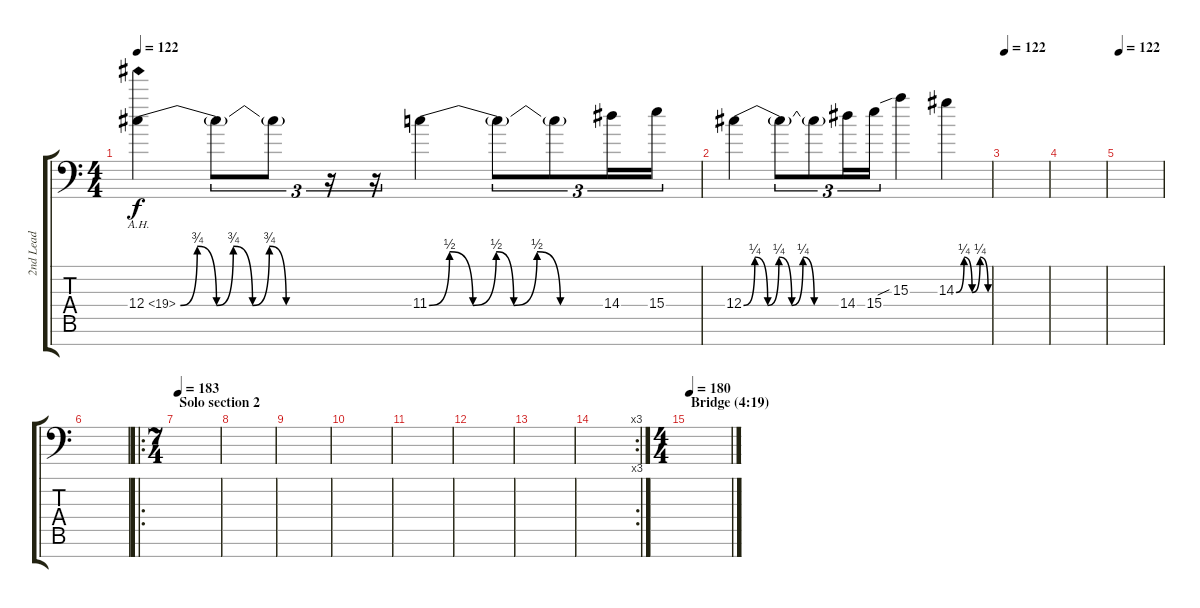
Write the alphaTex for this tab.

\track ("2nd Lead" "2nd Lead") {instrument distortionguitar}
\staff {score tabs}
\tuning (Eb4 Bb3 Gb3 Db3 Ab2 Eb2 Bb1) {hide}
\ts (4 4)
\tempo 122
\clef f4
\ks c
12.4{be (custom 0 0 7 3 15 0 22 3 30 0 37 3 44 0 60 0) ah 7}.4{dy f} 12.4{t}.8{tu (3 2)} 12.4{t}.8{tu (3 2)} r.16{tu (3 2)} r.16{tu (3 2)} 11.4{be (custom 0 0 7 2 15 0 23 2 29 0 37 2 45 0 60 0)}.4 11.4{t}.8{tu (3 2)} 11.4{t}.8{tu (3 2)} 14.4.16{tu (3 2)} 15.4.16{tu (3 2)} |
12.4{be (custom 0 0 7 1 15 0 22 1 30 0 37 1 44 0 60 0)}.4 12.4{t}.8{tu (3 2)} 12.4{t}.8{tu (3 2)} 14.4.16{tu (3 2)} 15.4.16{tu (3 2)} 15.3{sib}.4 14.3{be (custom 0 0 15 1 30 0 45 1 60 0)}.4 |
\tempo 122
|
|
\tempo 122
|
|
\ro
\ts (7 4)
\section ("" "Solo section 2")
\tempo 183
|
|
|
|
|
|
|
\rc 3
|
\ts (4 4)
\section ("" "Bridge (4:19)")
\tempo 180
